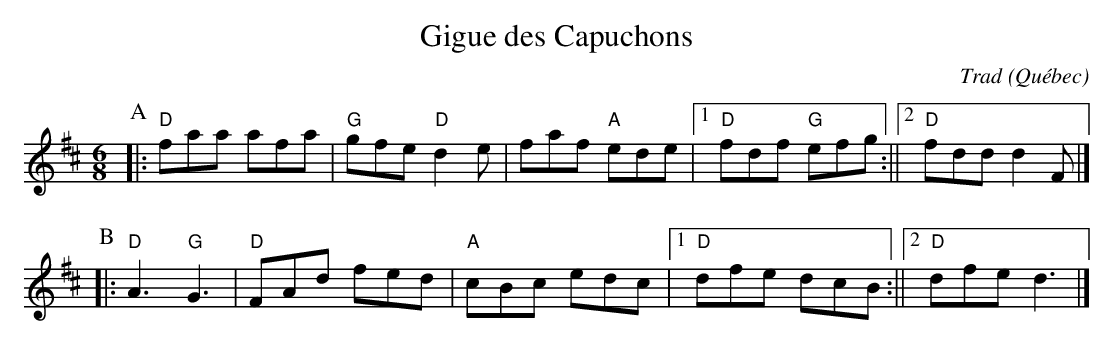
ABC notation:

X:1
T:Gigue des Capuchons
C:Trad
O:Québec
M:6/8
L:1/8
K:Dmaj
P:A
|: "D"faa afa| "G"gfe "D"d2e | faf "A"ede |1 "D"fdf "G"efg :||2 "D"fdd d2F |]
P:B
|: "D"A3 "G"G3 | "D"FAd fed | "A"cBc edc |1 "D"dfe dcB :||2 "D"dfe d3 |]
